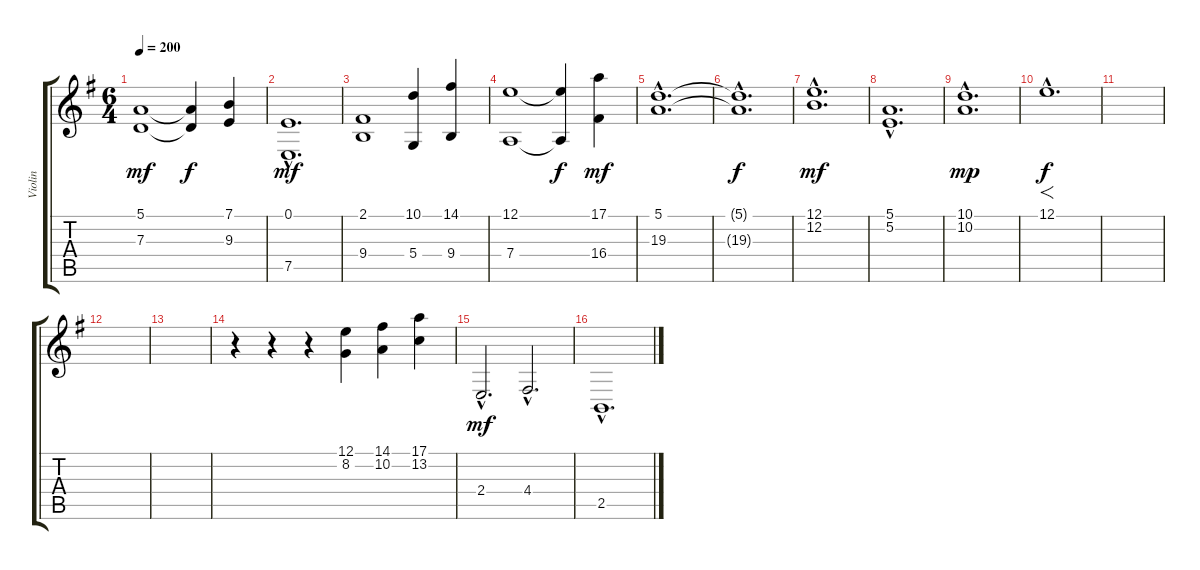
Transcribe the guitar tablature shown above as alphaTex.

\track ("Violin" "Violin") {instrument violin}
\staff {score tabs}
\tuning (E4 B3 G3 D3 A2 E2) {hide}
\ts (6 4)
\tempo 200
\clef g2
\ks eminor
(5.1 7.3).1{dy mf} (5.1{t} 7.3{t}).4{dy f} (7.1 9.3).4 |
(0.1{hac} 7.5{hac}).1{d dy mf} |
(2.1 9.4).1 (10.1 5.4).4 (14.1 9.4).4 |
(12.1 7.4).1 (12.1{t} 7.4{t}).4{dy f} (17.1 16.4).4{dy mf} |
(5.1{hac} 19.3{hac}).1{d} |
(5.1{hac t} 19.3{hac t}).1{d dy f} |
(12.1{hac} 12.2{hac}).1{d dy mf} |
(5.1{hac} 5.2{hac}).1{d} |
(10.1{hac} 10.2{hac}).1{d dy mp} |
12.1{hac}.1{f d dy f} |
|
|
|
r.4 r.4 r.4 (12.1 8.2).4 (14.1 10.2).4 (17.1 13.2).4 |
2.4{hac}.2{d dy mf} 4.4{hac}.2{d} |
2.5{hac}.1{d}
